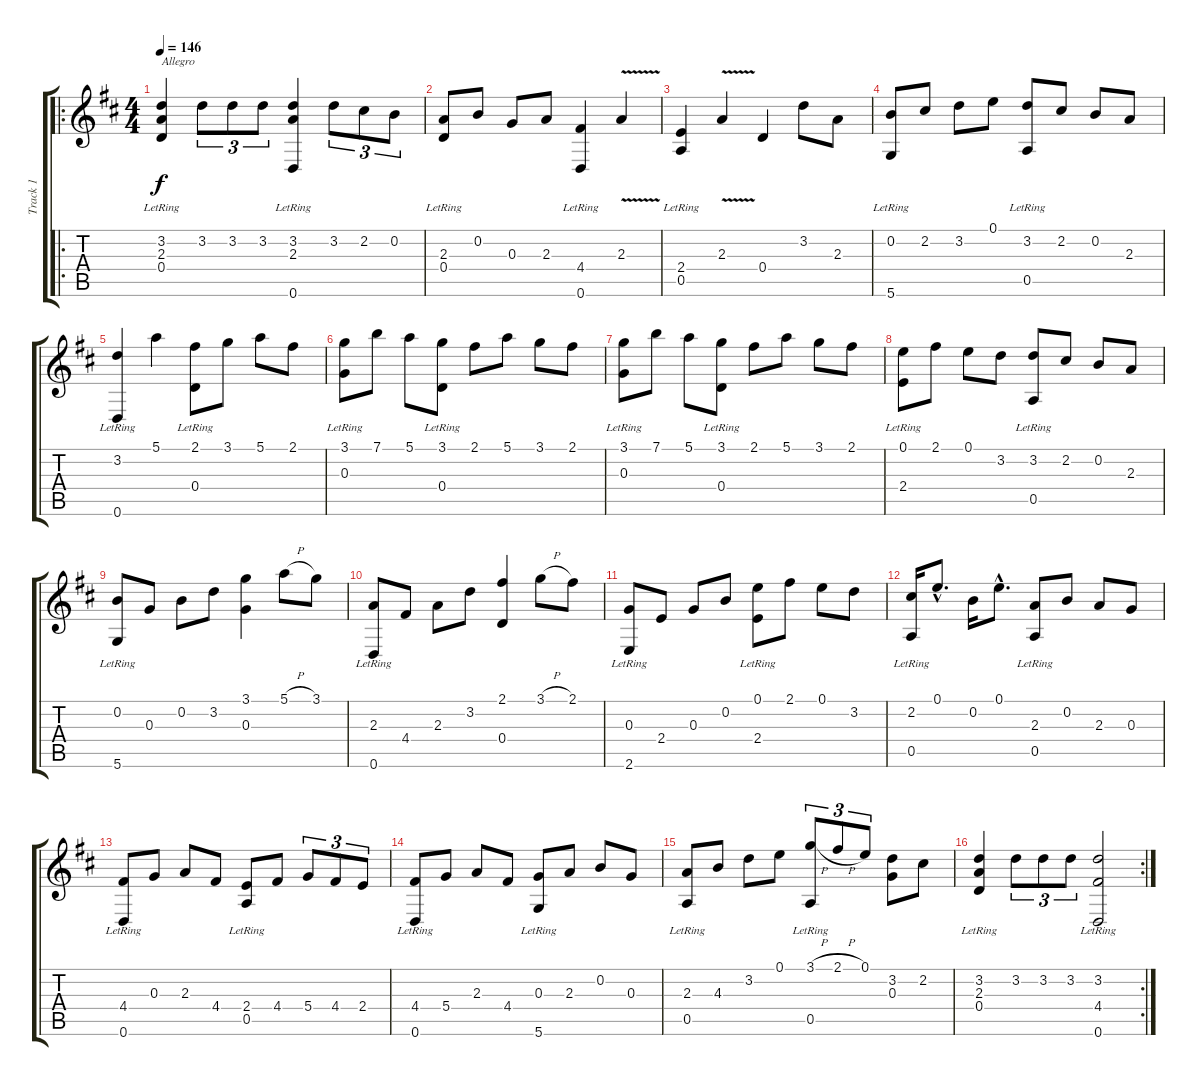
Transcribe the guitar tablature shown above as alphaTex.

\track ("Track 1" "Track 1") {instrument acousticguitarsteel}
\staff {score tabs}
\tuning (E4 B3 G3 D3 A2 D2) {hide}
\ro
\ts (4 4)
\tempo 146
\clef g2
\ks d
(3.2 2.3{lr} 0.4{lr}).4{txt "Allegro" dy f instrument acousticguitarsteel} 3.2.8{tu (3 2)} 3.2.8{tu (3 2)} 3.2.8{tu (3 2)} (3.2 2.3{lr} 0.6{lr}).4 3.2.8{tu (3 2)} 2.2.8{tu (3 2)} 0.2.8{tu (3 2)} |
(2.3 0.4{lr}).8 0.2.8 0.3.8 2.3.8 (4.4 0.6{lr}).4 2.3{v}.4 |
(2.4 0.5{lr}).4 2.3{v}.4 0.4.4 3.2.8 2.3.8 |
(0.2 5.6{lr}).8 2.2.8 3.2.8 0.1.8 (3.2 0.5{lr}).8 2.2.8 0.2.8 2.3.8 |
(3.2 0.6{lr}).4 5.1.4 (2.1 0.4{lr}).8 3.1.8 5.1.8 2.1.8 |
(3.1 0.3{lr}).8 7.1.8 5.1.8 (3.1 0.4{lr}).8 2.1.8 5.1.8 3.1.8 2.1.8 |
(3.1 0.3{lr}).8 7.1.8 5.1.8 (3.1 0.4{lr}).8 2.1.8 5.1.8 3.1.8 2.1.8 |
(0.1 2.4{lr}).8 2.1.8 0.1.8 3.2.8 (3.2 0.5{lr}).8 2.2.8 0.2.8 2.3.8 |
(0.2 5.6{lr}).8 0.3.8 0.2.8 3.2.8 (3.1 0.3).4 5.1{h}.8 3.1.8 |
(2.3 0.6{lr}).8 4.4.8 2.3.8 3.2.8 (2.1 0.4).4 3.1{h}.8 2.1.8 |
(0.3 2.6{lr}).8 2.4.8 0.3.8 0.2.8 (0.1 2.4{lr}).8 2.1.8 0.1.8 3.2.8 |
(2.2 0.5{lr}).16 0.1{hac}.8{d} 0.2.16 0.1{hac}.8{d} (2.3 0.5{lr}).8 0.2.8 2.3.8 0.3.8 |
(4.4 0.6{lr}).8 0.3.8 2.3.8 4.4.8 (2.4 0.5{lr}).8 4.4.8 5.4.8{tu (3 2)} 4.4.8{tu (3 2)} 2.4.8{tu (3 2)} |
(4.4 0.6{lr}).8 5.4.8 2.3.8 4.4.8 (0.3 5.6{lr}).8 2.3.8 0.2.8 0.3.8 |
(2.3 0.5{lr}).8 4.3.8 3.2.8 0.1.8 (3.1{h} 0.5{lr}).8{tu (3 2)} 2.1{h}.8{tu (3 2)} 0.1.8{tu (3 2)} (3.2 0.3).8 2.2.8 |
\rc 2
(3.2 2.3{lr} 0.4{lr}).4 3.2.8{tu (3 2)} 3.2.8{tu (3 2)} 3.2.8{tu (3 2)} (3.2{lr} 4.4{lr} 0.6{lr}).2
